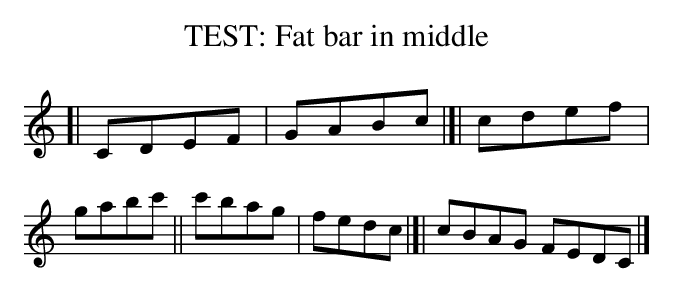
X:1
T: TEST: Fat bar in middle
K: C
[| CDEF | GABc |]| cdef | gabc' || c'bag | fedc |[| cBAG FEDC |]
